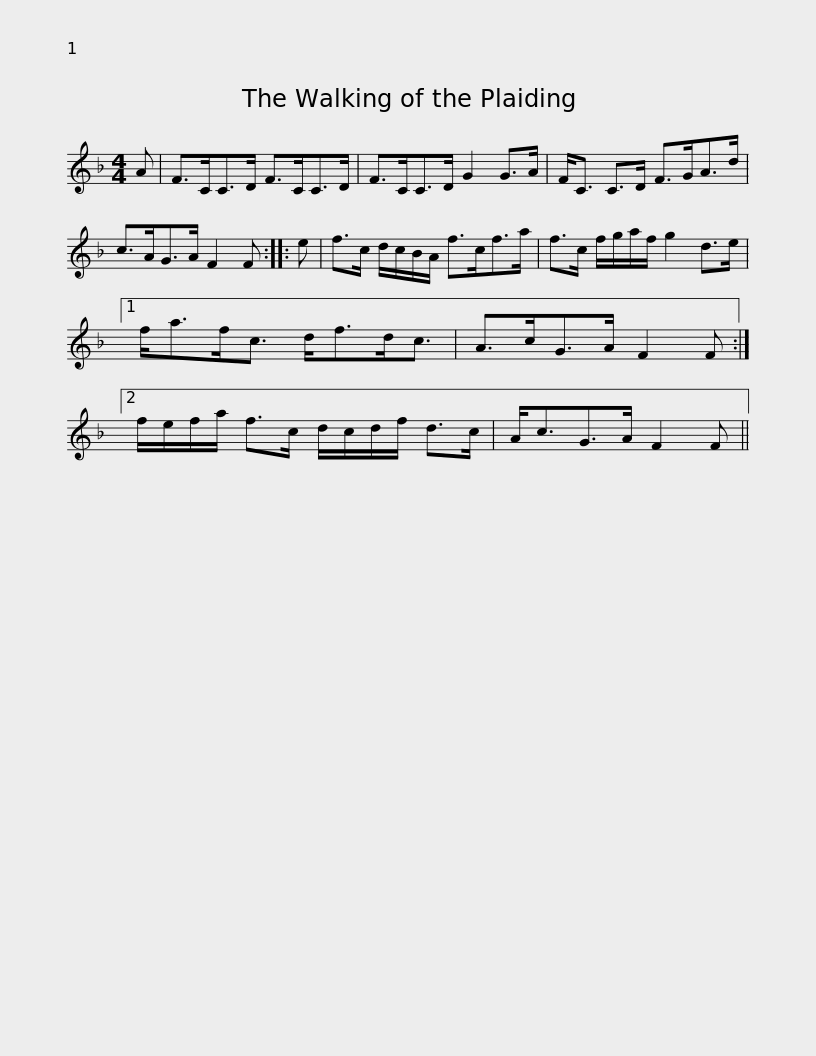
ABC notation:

X:1
L:1/8
M:4/4
I:linebreak $
K:F
V:1 treble
V:1
 A | F>CC>D F>CC>D | F>CC>D G2 G>A | F<C C>D F>GA>d | c>AG>A F2 F :: %5
 e |$ f>c d/c/B/A/ f>cf>a | f>c f/g/a/f/ g2 d>e |1 f<af<c d<fd<c | A>cG>A F2 F :|2$ %10
 f/e/f/a/ f>c d/c/d/f/ d>c | A<cG>A F2 F || %12
